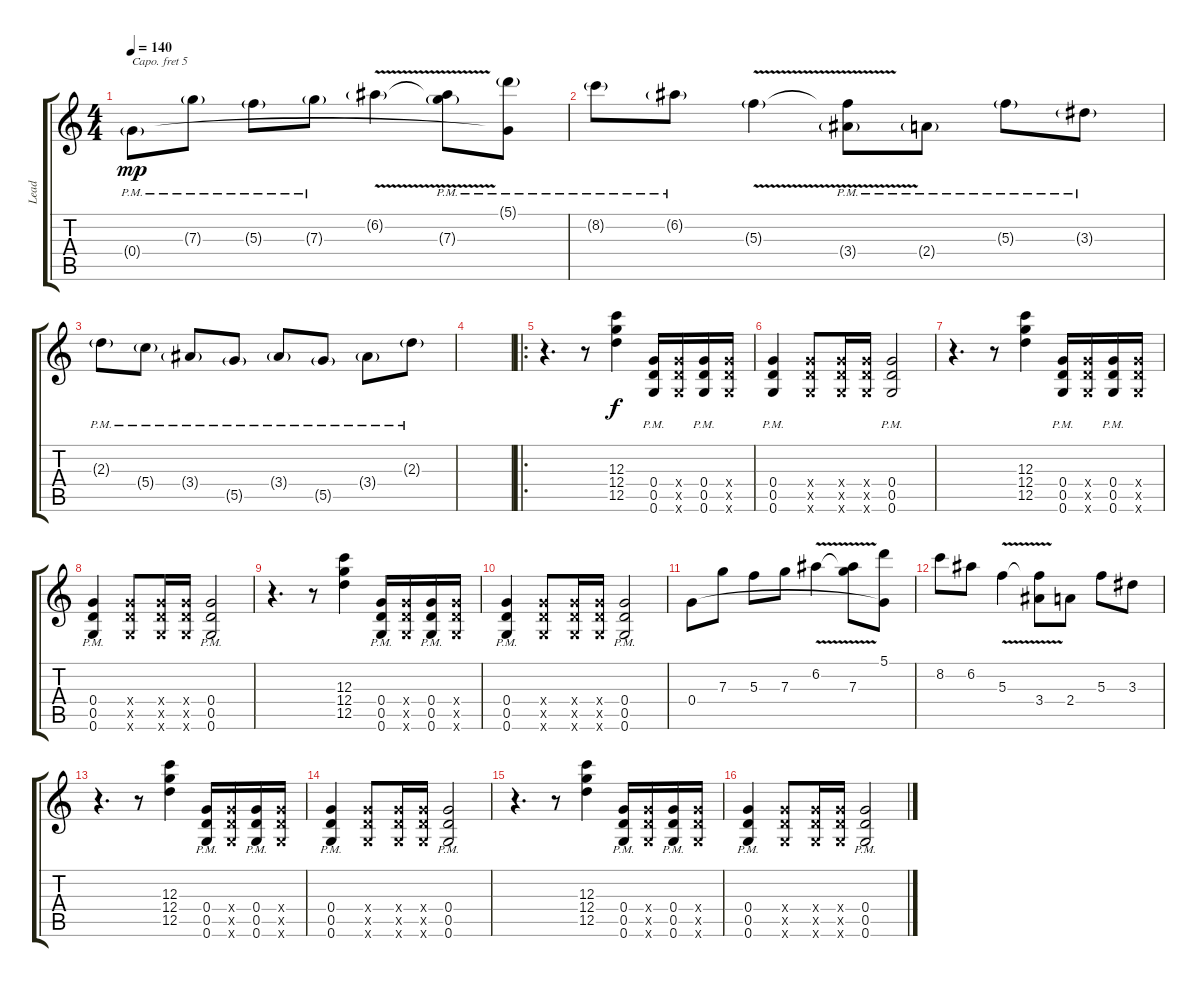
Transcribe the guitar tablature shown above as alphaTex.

\track ("Lead" "Lead") {instrument overdrivenguitar}
\staff {score tabs}
\capo 5
\tuning (E4 B3 G3 D3 A2 D2) {hide}
\ts (4 4)
\tempo 140
\clef g2
\ks c
0.4{g pm}.8{dy mp} 7.3{g pm}.8 5.3{g pm}.8 7.3{g pm}.8 6.2{v g}.4 (6.2{t} 7.3{g pm}).8 (5.1{g pm} 0.4{t}).8 |
8.2{g pm}.8 6.2{g pm}.8 5.3{v g}.4 (5.3{t} 3.4{g pm}).8 2.4{g pm}.8 5.3{g pm}.8 3.3{g pm}.8 |
2.3{g pm}.8 5.4{g pm}.8 3.4{g pm}.8 5.5{g pm}.8 3.4{g pm}.8 5.5{g pm}.8 3.4{g pm}.8 2.3{g pm}.8 |
|
\ro
r.4{d} r.8 (12.3 12.4 12.5).4{dy f} (0.4 0.5 0.6{pm}).16 (0.4{x} 0.5{x} 0.6{x}).16 (0.4 0.5 0.6{pm}).16 (0.4{x} 0.5{x} 0.6{x}).16 |
(0.4 0.5 0.6{pm}).4 (0.4{x} 0.5{x} 0.6{x}).8 (0.4{x} 0.5{x} 0.6{x}).16 (0.4{x} 0.5{x} 0.6{x}).16 (0.4 0.5 0.6{pm}).2 |
r.4{d} r.8 (12.3 12.4 12.5).4 (0.4 0.5 0.6{pm}).16 (0.4{x} 0.5{x} 0.6{x}).16 (0.4 0.5 0.6{pm}).16 (0.4{x} 0.5{x} 0.6{x}).16 |
(0.4 0.5 0.6{pm}).4 (0.4{x} 0.5{x} 0.6{x}).8 (0.4{x} 0.5{x} 0.6{x}).16 (0.4{x} 0.5{x} 0.6{x}).16 (0.4 0.5 0.6{pm}).2 |
r.4{d} r.8 (12.3 12.4 12.5).4 (0.4 0.5 0.6{pm}).16 (0.4{x} 0.5{x} 0.6{x}).16 (0.4 0.5 0.6{pm}).16 (0.4{x} 0.5{x} 0.6{x}).16 |
(0.4 0.5 0.6{pm}).4 (0.4{x} 0.5{x} 0.6{x}).8 (0.4{x} 0.5{x} 0.6{x}).16 (0.4{x} 0.5{x} 0.6{x}).16 (0.4 0.5 0.6{pm}).2 |
0.4.8 7.3.8 5.3.8 7.3.8 6.2{v}.4 (6.2{t} 7.3).8 (5.1 0.4{t}).8 |
8.2.8 6.2.8 5.3{v}.4 (5.3{t} 3.4).8 2.4.8 5.3.8 3.3.8 |
r.4{d} r.8 (12.3 12.4 12.5).4 (0.4 0.5 0.6{pm}).16 (0.4{x} 0.5{x} 0.6{x}).16 (0.4 0.5 0.6{pm}).16 (0.4{x} 0.5{x} 0.6{x}).16 |
(0.4 0.5 0.6{pm}).4 (0.4{x} 0.5{x} 0.6{x}).8 (0.4{x} 0.5{x} 0.6{x}).16 (0.4{x} 0.5{x} 0.6{x}).16 (0.4 0.5 0.6{pm}).2 |
r.4{d} r.8 (12.3 12.4 12.5).4 (0.4 0.5 0.6{pm}).16 (0.4{x} 0.5{x} 0.6{x}).16 (0.4 0.5 0.6{pm}).16 (0.4{x} 0.5{x} 0.6{x}).16 |
(0.4 0.5 0.6{pm}).4 (0.4{x} 0.5{x} 0.6{x}).8 (0.4{x} 0.5{x} 0.6{x}).16 (0.4{x} 0.5{x} 0.6{x}).16 (0.4 0.5 0.6{pm}).2
